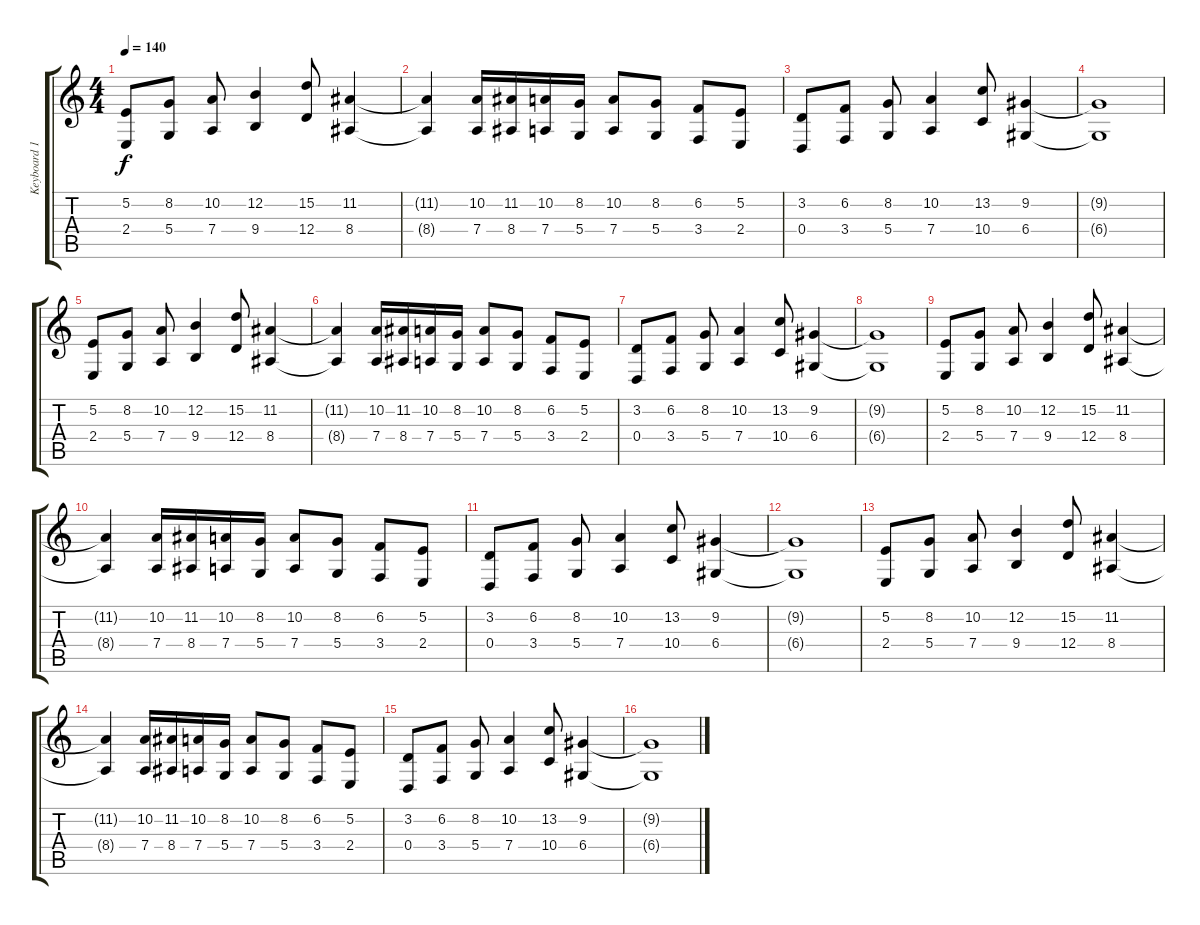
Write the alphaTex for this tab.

\track ("Keyboard 1" "Keyboard 1") {instrument stringensemble1}
\staff {score tabs}
\tuning (E4 B3 G3 D3 A2 E2) {hide}
\ts (4 4)
\tempo 140
\clef g2
\ks c
(5.2 2.4).8{dy f} (8.2 5.4).8 (10.2 7.4).8 (12.2 9.4).4 (15.2 12.4).8 (11.2 8.4).4 |
(11.2{t} 8.4{t}).4 (10.2 7.4).16 (11.2 8.4).16 (10.2 7.4).16 (8.2 5.4).16 (10.2 7.4).8 (8.2 5.4).8 (6.2 3.4).8 (5.2 2.4).8 |
(3.2 0.4).8 (6.2 3.4).8 (8.2 5.4).8 (10.2 7.4).4 (13.2 10.4).8 (9.2 6.4).4 |
(9.2{t} 6.4{t}).1 |
(5.2 2.4).8 (8.2 5.4).8 (10.2 7.4).8 (12.2 9.4).4 (15.2 12.4).8 (11.2 8.4).4 |
(11.2{t} 8.4{t}).4 (10.2 7.4).16 (11.2 8.4).16 (10.2 7.4).16 (8.2 5.4).16 (10.2 7.4).8 (8.2 5.4).8 (6.2 3.4).8 (5.2 2.4).8 |
(3.2 0.4).8 (6.2 3.4).8 (8.2 5.4).8 (10.2 7.4).4 (13.2 10.4).8 (9.2 6.4).4 |
(9.2{t} 6.4{t}).1 |
(5.2 2.4).8 (8.2 5.4).8 (10.2 7.4).8 (12.2 9.4).4 (15.2 12.4).8 (11.2 8.4).4 |
(11.2{t} 8.4{t}).4 (10.2 7.4).16 (11.2 8.4).16 (10.2 7.4).16 (8.2 5.4).16 (10.2 7.4).8 (8.2 5.4).8 (6.2 3.4).8 (5.2 2.4).8 |
(3.2 0.4).8 (6.2 3.4).8 (8.2 5.4).8 (10.2 7.4).4 (13.2 10.4).8 (9.2 6.4).4 |
(9.2{t} 6.4{t}).1 |
(5.2 2.4).8 (8.2 5.4).8 (10.2 7.4).8 (12.2 9.4).4 (15.2 12.4).8 (11.2 8.4).4 |
(11.2{t} 8.4{t}).4 (10.2 7.4).16 (11.2 8.4).16 (10.2 7.4).16 (8.2 5.4).16 (10.2 7.4).8 (8.2 5.4).8 (6.2 3.4).8 (5.2 2.4).8 |
(3.2 0.4).8 (6.2 3.4).8 (8.2 5.4).8 (10.2 7.4).4 (13.2 10.4).8 (9.2 6.4).4 |
(9.2{t} 6.4{t}).1
